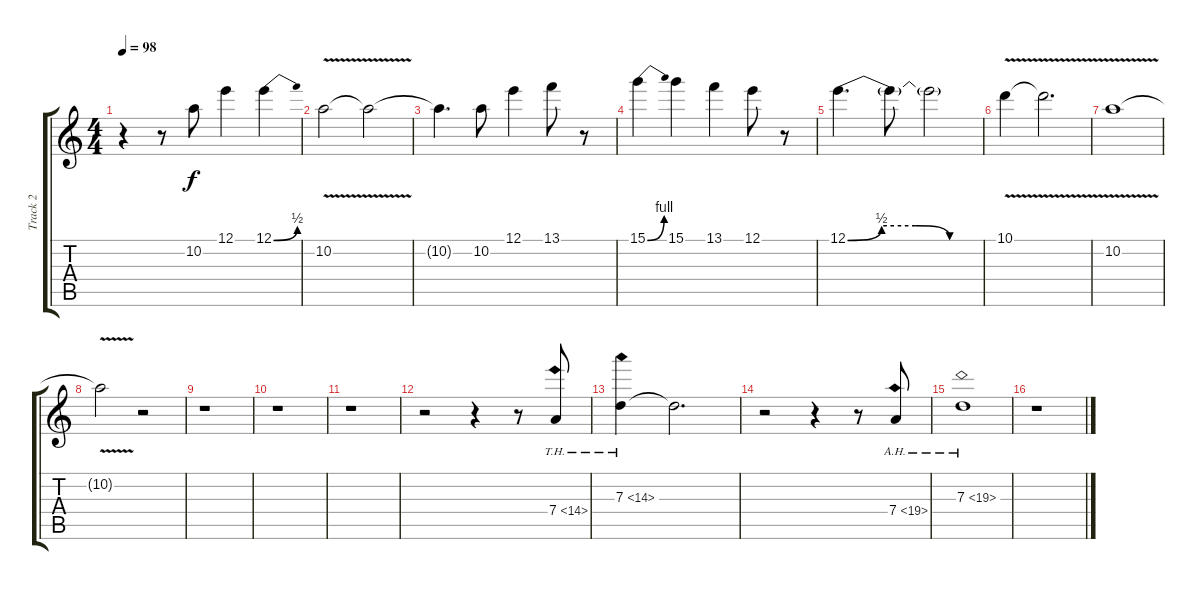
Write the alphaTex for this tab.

\track ("Track 2" "Track 2") {instrument distortionguitar}
\staff {score tabs}
\tuning (E4 B3 G3 D3 A2 E2) {hide}
\ts (4 4)
\tempo 98
\clef g2
\ks c
r.4{dy f instrument distortionguitar} r.8 10.2.8 12.1.4 12.1{be (bend 0 0 60 2)}.4 |
10.2{v}.2 10.2{t}.2 |
10.2{t}.4{d} 10.2.8 12.1.4 13.1.8 r.8 |
15.1{be (bend 0 0 60 4)}.4 15.1.4 13.1.4 12.1.8 r.8 |
12.1{be (custom 0 0 15 2 30 2 45 0 60 0)}.4{d} 12.1{t}.8 12.1{t}.2 |
10.1{v}.4 10.1{t}.2{d} |
10.2{v}.1 |
10.2{t}.2 r.2 |
r.1 |
r.1 |
r.1 |
r.2 r.4 r.8 7.4{th 7}.8 |
7.3{th 7}.4 7.3{t}.2{d} |
r.2 r.4 r.8 7.4{ah 12}.8 |
7.3{ah 12}.1 |
r.1
